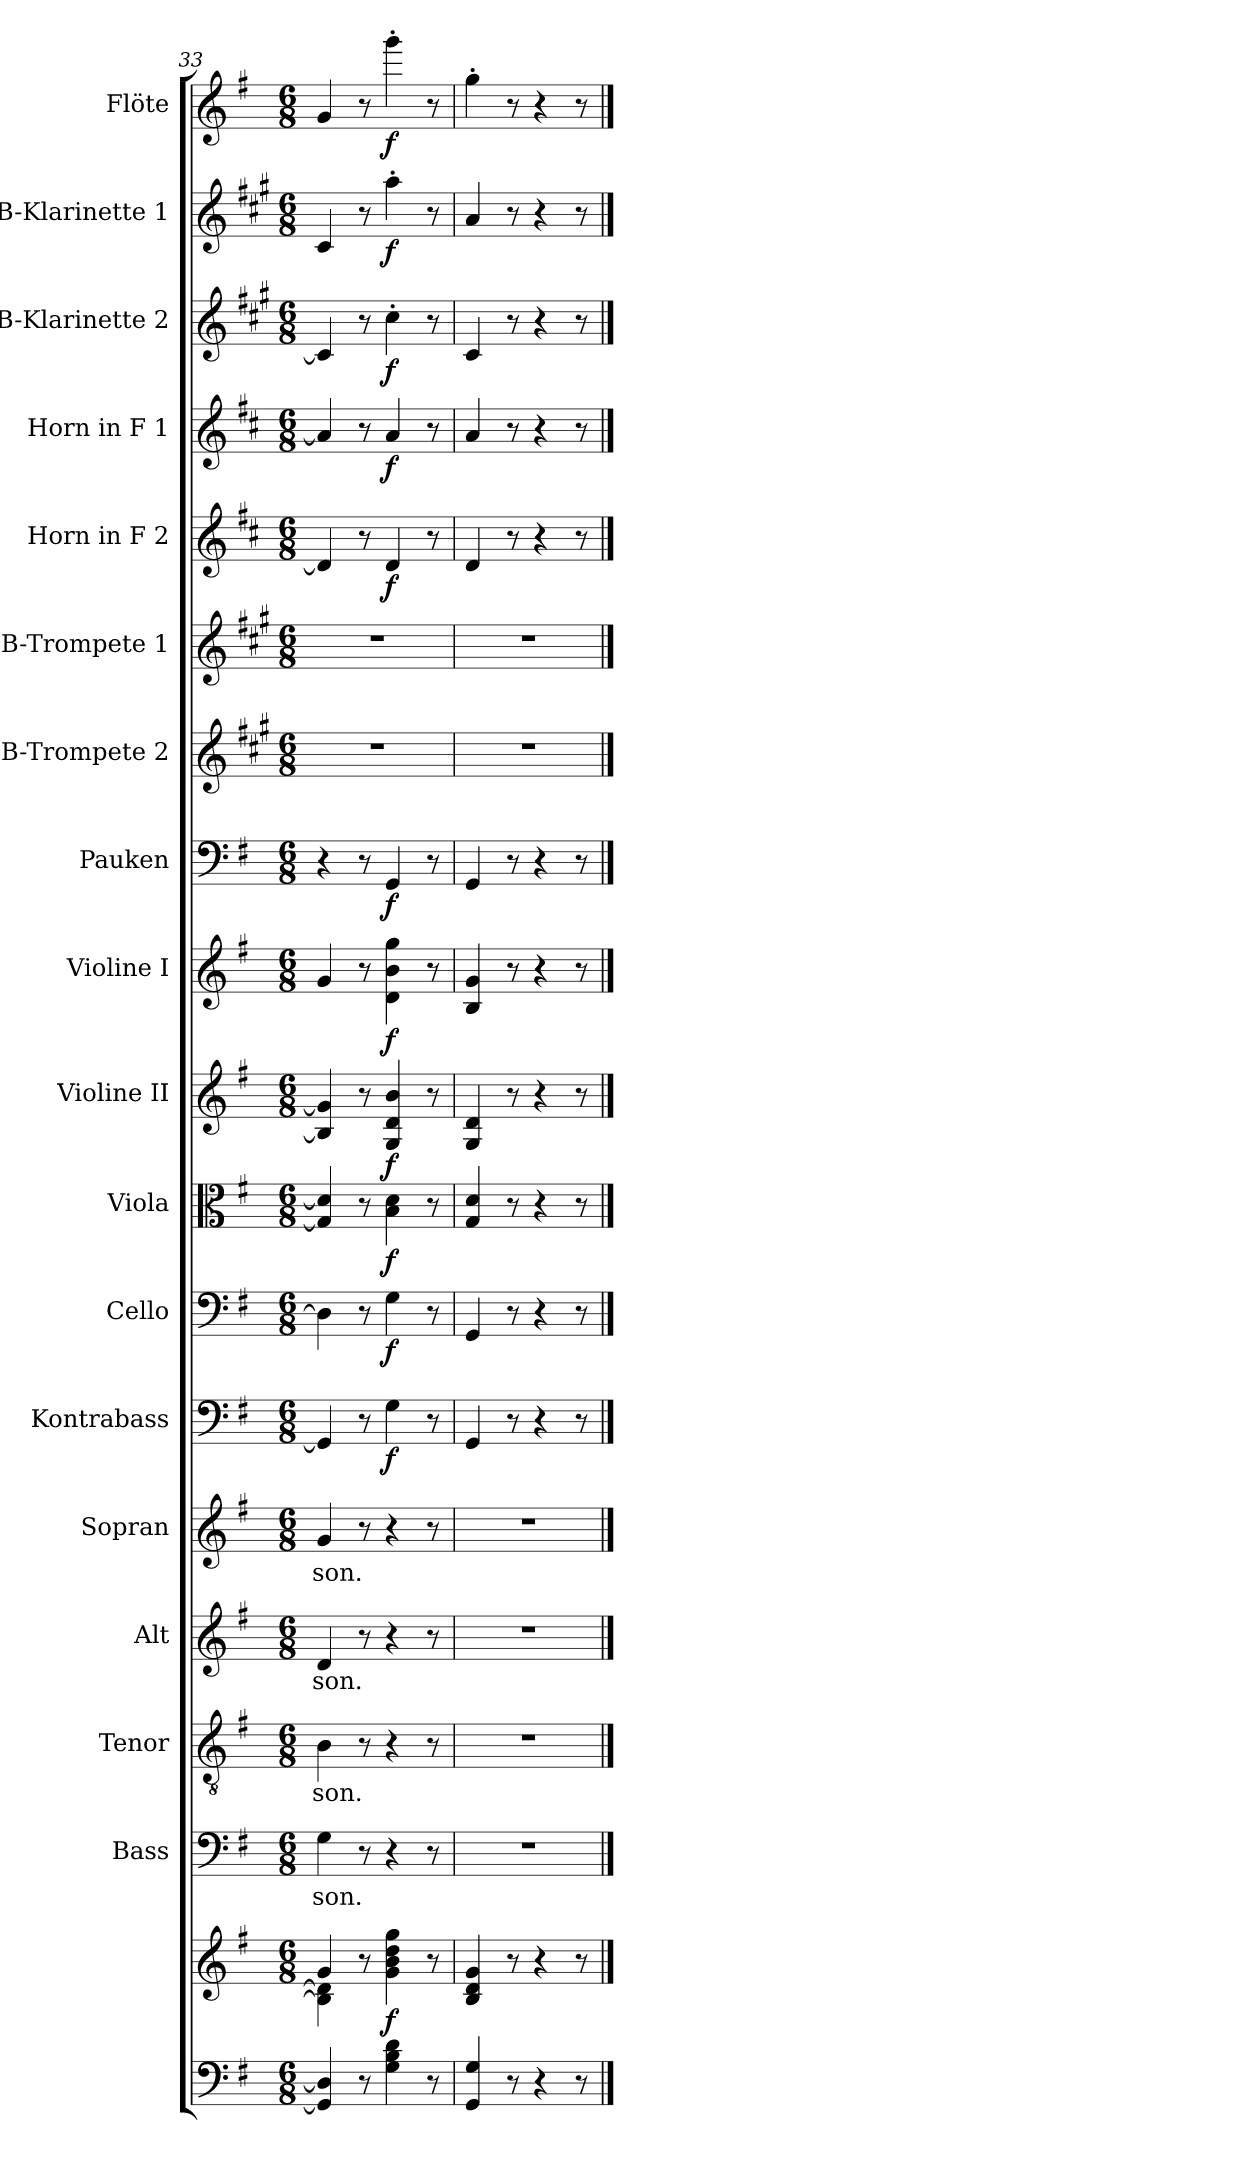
**kern	**kern	**dynam	**kern	**text	**kern	**text	**kern	**text	**kern	**text	**kern	**dynam	**kern	**dynam	**kern	**dynam	**kern	**dynam	**kern	**dynam	**kern	**dynam	**kern	**kern	**kern	**dynam	**kern	**dynam	**kern	**dynam	**kern	**dynam	**kern	**dynam
*part18	*part18	*part18	*part17	*part17	*part16	*part16	*part15	*part15	*part14	*part14	*part13	*part13	*part12	*part12	*part11	*part11	*part10	*part10	*part9	*part9	*part8	*part8	*part7	*part6	*part5	*part5	*part4	*part4	*part3	*part3	*part2	*part2	*part1	*part1
*staff19	*staff18	*staff18/19	*staff17	*staff17	*staff16	*staff16	*staff15	*staff15	*staff14	*staff14	*staff13	*staff13	*staff12	*staff12	*staff11	*staff11	*staff10	*staff10	*staff9	*staff9	*staff8	*staff8	*staff7	*staff6	*staff5	*staff5	*staff4	*staff4	*staff3	*staff3	*staff2	*staff2	*staff1	*staff1
*	*	*	*I"Bass	*	*I"Tenor	*	*I"Alt	*	*I"Sopran	*	*I"Kontrabass	*	*I"Cello	*	*I"Viola	*	*I"Violine II	*	*I"Violine I	*	*I"Pauken	*	*I"B-Trompete 2	*I"B-Trompete 1	*I"Horn in F 2	*	*I"Horn in F 1	*	*I"B-Klarinette 2	*	*I"B-Klarinette 1	*	*I"Flöte	*
*	*	*	*I'B.	*	*I'T.	*	*I'A.	*	*I'S.	*	*I'Kb.	*	*	*	*I'Vla.	*	*I'Vl. II	*	*I'Vl. I	*	*I'Pk.	*	*I'Trp. 2	*I'Trp. 1	*	*	*	*	*I'Kl. 2	*	*I'Kl. 1	*	*I'Fl.	*
*clefF4	*clefG2	*	*clefF4	*	*clefGv2	*	*clefG2	*	*clefG2	*	*clefF4	*	*clefF4	*	*clefC3	*	*clefG2	*	*clefG2	*	*clefF4	*	*clefG2	*clefG2	*clefG2	*	*clefG2	*	*clefG2	*	*clefG2	*	*clefG2	*
*	*	*	*	*	*	*	*	*	*	*	*ITrd7c12	*	*	*	*	*	*	*	*	*	*	*	*ITrd1c2	*ITrd1c2	*ITrd4c7	*	*ITrd4c7	*	*ITrd1c2	*	*ITrd1c2	*	*	*
*k[f#]	*k[f#]	*	*k[f#]	*	*k[f#]	*	*k[f#]	*	*k[f#]	*	*k[f#]	*	*k[f#]	*	*k[f#]	*	*k[f#]	*	*k[f#]	*	*k[f#]	*	*k[f#]	*k[f#]	*k[f#]	*	*k[f#]	*	*k[f#]	*	*k[f#]	*	*k[f#]	*
*G:	*G:	*	*G:	*	*G:	*	*G:	*	*G:	*	*G:	*	*G:	*	*G:	*	*G:	*	*G:	*	*G:	*	*G:	*G:	*G:	*	*G:	*	*G:	*	*G:	*	*G:	*
*M6/8	*M6/8	*	*M6/8	*	*M6/8	*	*M6/8	*	*M6/8	*	*M6/8	*	*M6/8	*	*M6/8	*	*M6/8	*	*M6/8	*	*M6/8	*	*M6/8	*M6/8	*M6/8	*	*M6/8	*	*M6/8	*	*M6/8	*	*M6/8	*
=33	=33	=33	=33	=33	=33	=33	=33	=33	=33	=33	=33	=33	=33	=33	=33	=33	=33	=33	=33	=33	=33	=33	=33	=33	=33	=33	=33	=33	=33	=33	=33	=33	=33	=33
*	*^	*	*	*	*	*	*	*	*	*	*	*	*	*	*	*	*	*	*	*	*	*	*	*	*	*	*	*	*	*	*	*	*	*
!	!	!	!	!	!LO:LY:b	!	!LO:LY:b	!	!LO:LY:b	!	!LO:LY:b	!	!	!	!	!	!	!	!	!	!	!	!	!	!	!	!	!	!	!	!	!	!	!	!
4GG/] 4D/]	4g/	4B\] 4d\]	.	4G\	-son.	4B\	-son.	4d/	-son.	4g/	-son.	4GGG/]	.	4D\]	.	4G/] 4d/]	.	4B/] 4g/]	.	4g/	.	4r	.	2.r	2.r	4G/]	.	4d/]	.	4B/]	.	4B/	.	4g/	.
8r	8r	8ryy	.	8r	.	8r	.	8r	.	8r	.	8r	.	8r	.	8r	.	8r	.	8r	.	8r	.	.	.	8r	.	8r	.	8r	.	8r	.	8r	.
!	!	!	!LO:DY:b	!	!	!	!	!	!	!	!	!	!LO:DY:b	!	!LO:DY:b	!	!LO:DY:b	!	!LO:DY:b	!	!LO:DY:b	!	!LO:DY:b	!	!	!	!LO:DY:b	!	!LO:DY:b	!	!LO:DY:b	!	!LO:DY:b	!	!LO:DY:b
4G\ 4B\ 4d\	4g\ 4b\ 4dd\ 4gg\	4.ryy	f	4r	.	4r	.	4r	.	4r	.	4GG\	f	4G\	f	4B\ 4d\	f	4G/ 4d/ 4b/	f	4d\ 4b\ 4gg\	f	4GG/	f	.	.	4G/	f	4d/	f	4b'>\	f	4gg'>\	f	4ggg'>\	f
8r	8r	.	.	8r	.	8r	.	8r	.	8r	.	8r	.	8r	.	8r	.	8r	.	8r	.	8r	.	.	.	8r	.	8r	.	8r	.	8r	.	8r	.
*	*v	*v	*	*	*	*	*	*	*	*	*	*	*	*	*	*	*	*	*	*	*	*	*	*	*	*	*	*	*	*	*	*	*	*	*
=34	=34	=34	=34	=34	=34	=34	=34	=34	=34	=34	=34	=34	=34	=34	=34	=34	=34	=34	=34	=34	=34	=34	=34	=34	=34	=34	=34	=34	=34	=34	=34	=34	=34	=34
4GG/ 4G/	4B/ 4d/ 4g/	.	2.r	.	2.r	.	2.r	.	2.r	.	4GGG/	.	4GG/	.	4G/ 4d/	.	4G/ 4d/	.	4B/ 4g/	.	4GG/	.	2.r	2.r	4G/	.	4d/	.	4B/	.	4g/	.	4gg'>\	.
8r	8r	.	.	.	.	.	.	.	.	.	8r	.	8r	.	8r	.	8r	.	8r	.	8r	.	.	.	8r	.	8r	.	8r	.	8r	.	8r	.
4r	4r	.	.	.	.	.	.	.	.	.	4r	.	4r	.	4r	.	4r	.	4r	.	4r	.	.	.	4r	.	4r	.	4r	.	4r	.	4r	.
8r	8r	.	.	.	.	.	.	.	.	.	8r	.	8r	.	8r	.	8r	.	8r	.	8r	.	.	.	8r	.	8r	.	8r	.	8r	.	8r	.
==	==	==	==	==	==	==	==	==	==	==	==	==	==	==	==	==	==	==	==	==	==	==	==	==	==	==	==	==	==	==	==	==	==	==
*-	*-	*-	*-	*-	*-	*-	*-	*-	*-	*-	*-	*-	*-	*-	*-	*-	*-	*-	*-	*-	*-	*-	*-	*-	*-	*-	*-	*-	*-	*-	*-	*-	*-	*-
